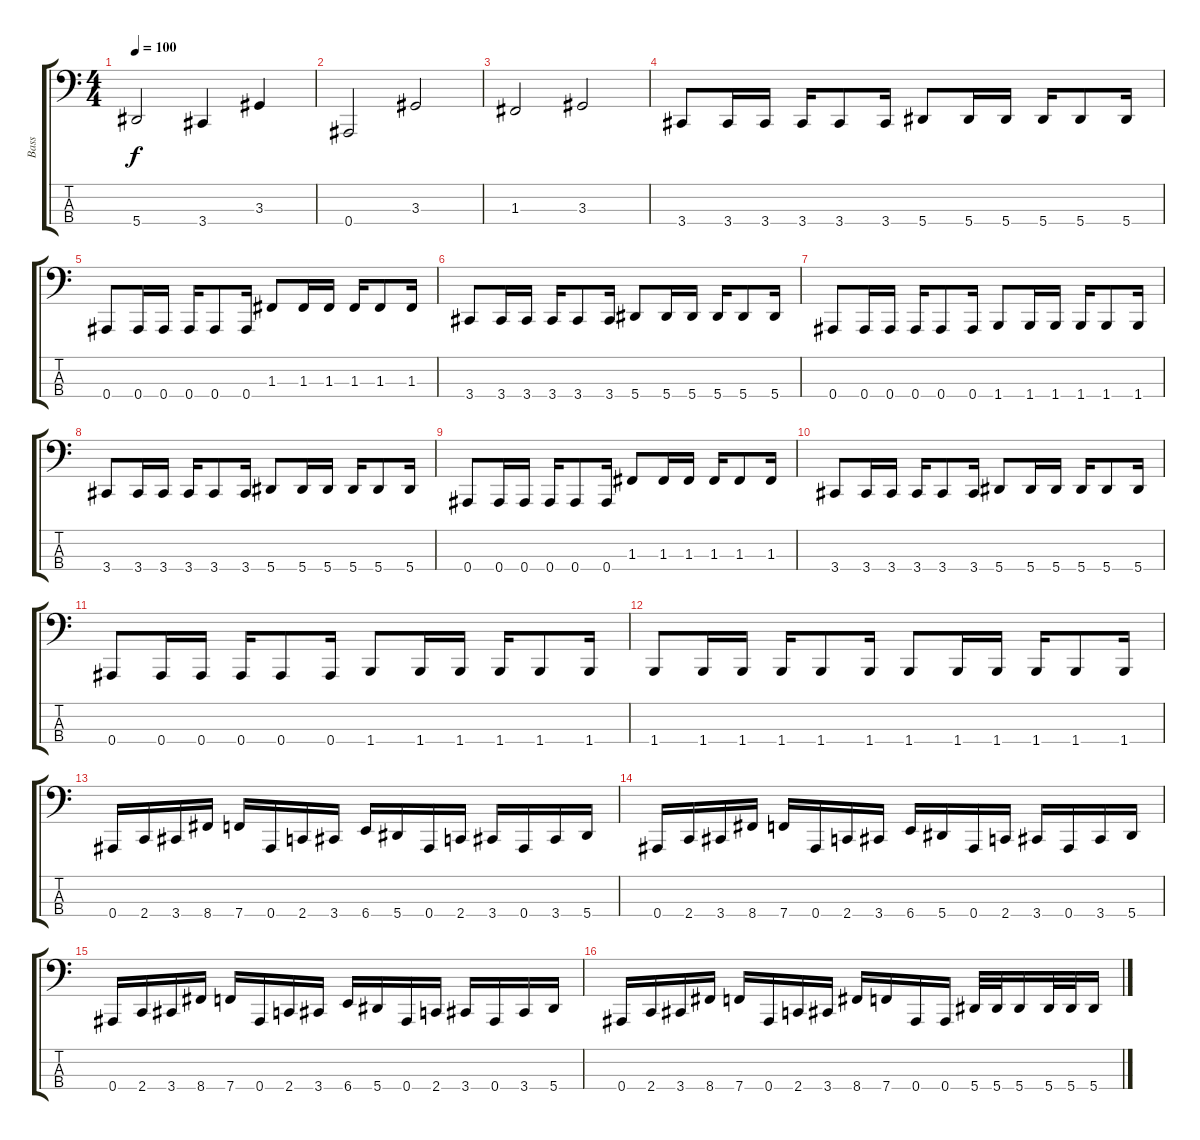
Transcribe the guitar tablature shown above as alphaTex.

\track ("Bass" "Bass") {instrument electricbassfinger}
\staff {score tabs}
\tuning (Eb2 Bb1 F1 Bb0) {hide}
\ts (4 4)
\tempo 100
\clef f4
\ks c
5.4.2{dy f} 3.4.4 3.3.4 |
0.4.2 3.3.2 |
1.3.2 3.3.2 |
3.4.8 3.4.16 3.4.16 3.4.16 3.4.8 3.4.16 5.4.8 5.4.16 5.4.16 5.4.16 5.4.8 5.4.16 |
0.4.8 0.4.16 0.4.16 0.4.16 0.4.8 0.4.16 1.3.8 1.3.16 1.3.16 1.3.16 1.3.8 1.3.16 |
3.4.8 3.4.16 3.4.16 3.4.16 3.4.8 3.4.16 5.4.8 5.4.16 5.4.16 5.4.16 5.4.8 5.4.16 |
0.4.8 0.4.16 0.4.16 0.4.16 0.4.8 0.4.16 1.4.8 1.4.16 1.4.16 1.4.16 1.4.8 1.4.16 |
3.4.8 3.4.16 3.4.16 3.4.16 3.4.8 3.4.16 5.4.8 5.4.16 5.4.16 5.4.16 5.4.8 5.4.16 |
0.4.8 0.4.16 0.4.16 0.4.16 0.4.8 0.4.16 1.3.8 1.3.16 1.3.16 1.3.16 1.3.8 1.3.16 |
3.4.8 3.4.16 3.4.16 3.4.16 3.4.8 3.4.16 5.4.8 5.4.16 5.4.16 5.4.16 5.4.8 5.4.16 |
0.4.8 0.4.16 0.4.16 0.4.16 0.4.8 0.4.16 1.4.8 1.4.16 1.4.16 1.4.16 1.4.8 1.4.16 |
1.4.8 1.4.16 1.4.16 1.4.16 1.4.8 1.4.16 1.4.8 1.4.16 1.4.16 1.4.16 1.4.8 1.4.16 |
0.4.16 2.4.16 3.4.16 8.4.16 7.4.16 0.4.16 2.4.16 3.4.16 6.4.16 5.4.16 0.4.16 2.4.16 3.4.16 0.4.16 3.4.16 5.4.16 |
0.4.16 2.4.16 3.4.16 8.4.16 7.4.16 0.4.16 2.4.16 3.4.16 6.4.16 5.4.16 0.4.16 2.4.16 3.4.16 0.4.16 3.4.16 5.4.16 |
0.4.16 2.4.16 3.4.16 8.4.16 7.4.16 0.4.16 2.4.16 3.4.16 6.4.16 5.4.16 0.4.16 2.4.16 3.4.16 0.4.16 3.4.16 5.4.16 |
0.4.16 2.4.16 3.4.16 8.4.16 7.4.16 0.4.16 2.4.16 3.4.16 8.4.16 7.4.16 0.4.16 0.4.16 5.4.32 5.4.32 5.4.16 5.4.32 5.4.32 5.4.16
